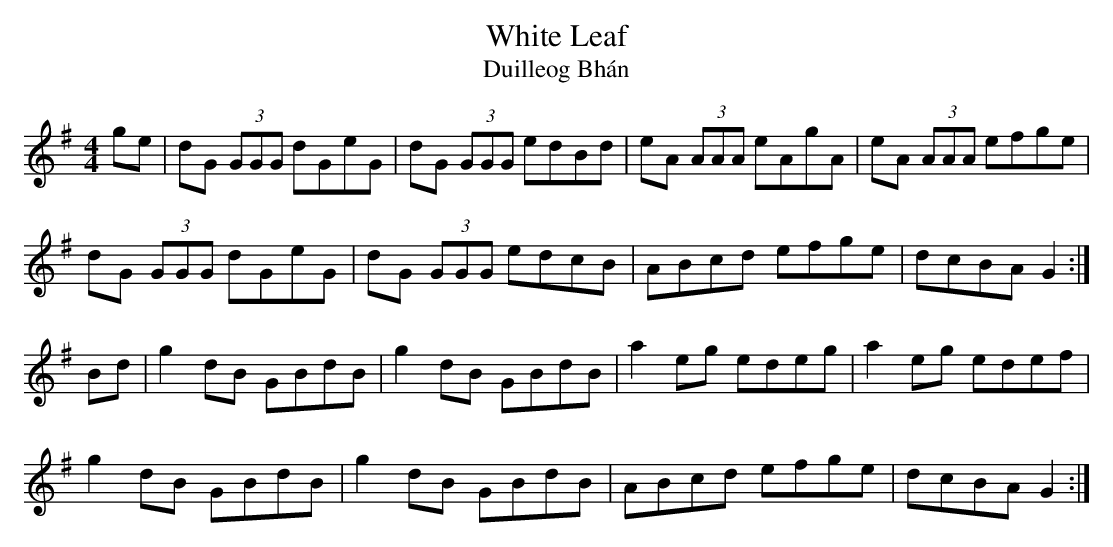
X:1
T: White Leaf
T: Duilleog Bh\'an
L: 1/8
M: 4/4
K: G
ge|dG (3GGG dGeG|dG (3GGG edBd|eA (3AAA eAgA|eA (3AAA efge|
dG (3GGG dGeG|dG (3GGG edcB|ABcd efge|dcBA G2 :|
Bd|g2 dB GBdB|g2 dB GBdB|a2 eg edeg|a2 eg edef|
g2 dB GBdB|g2 dB GBdB|ABcd efge|dcBA G2 :|
